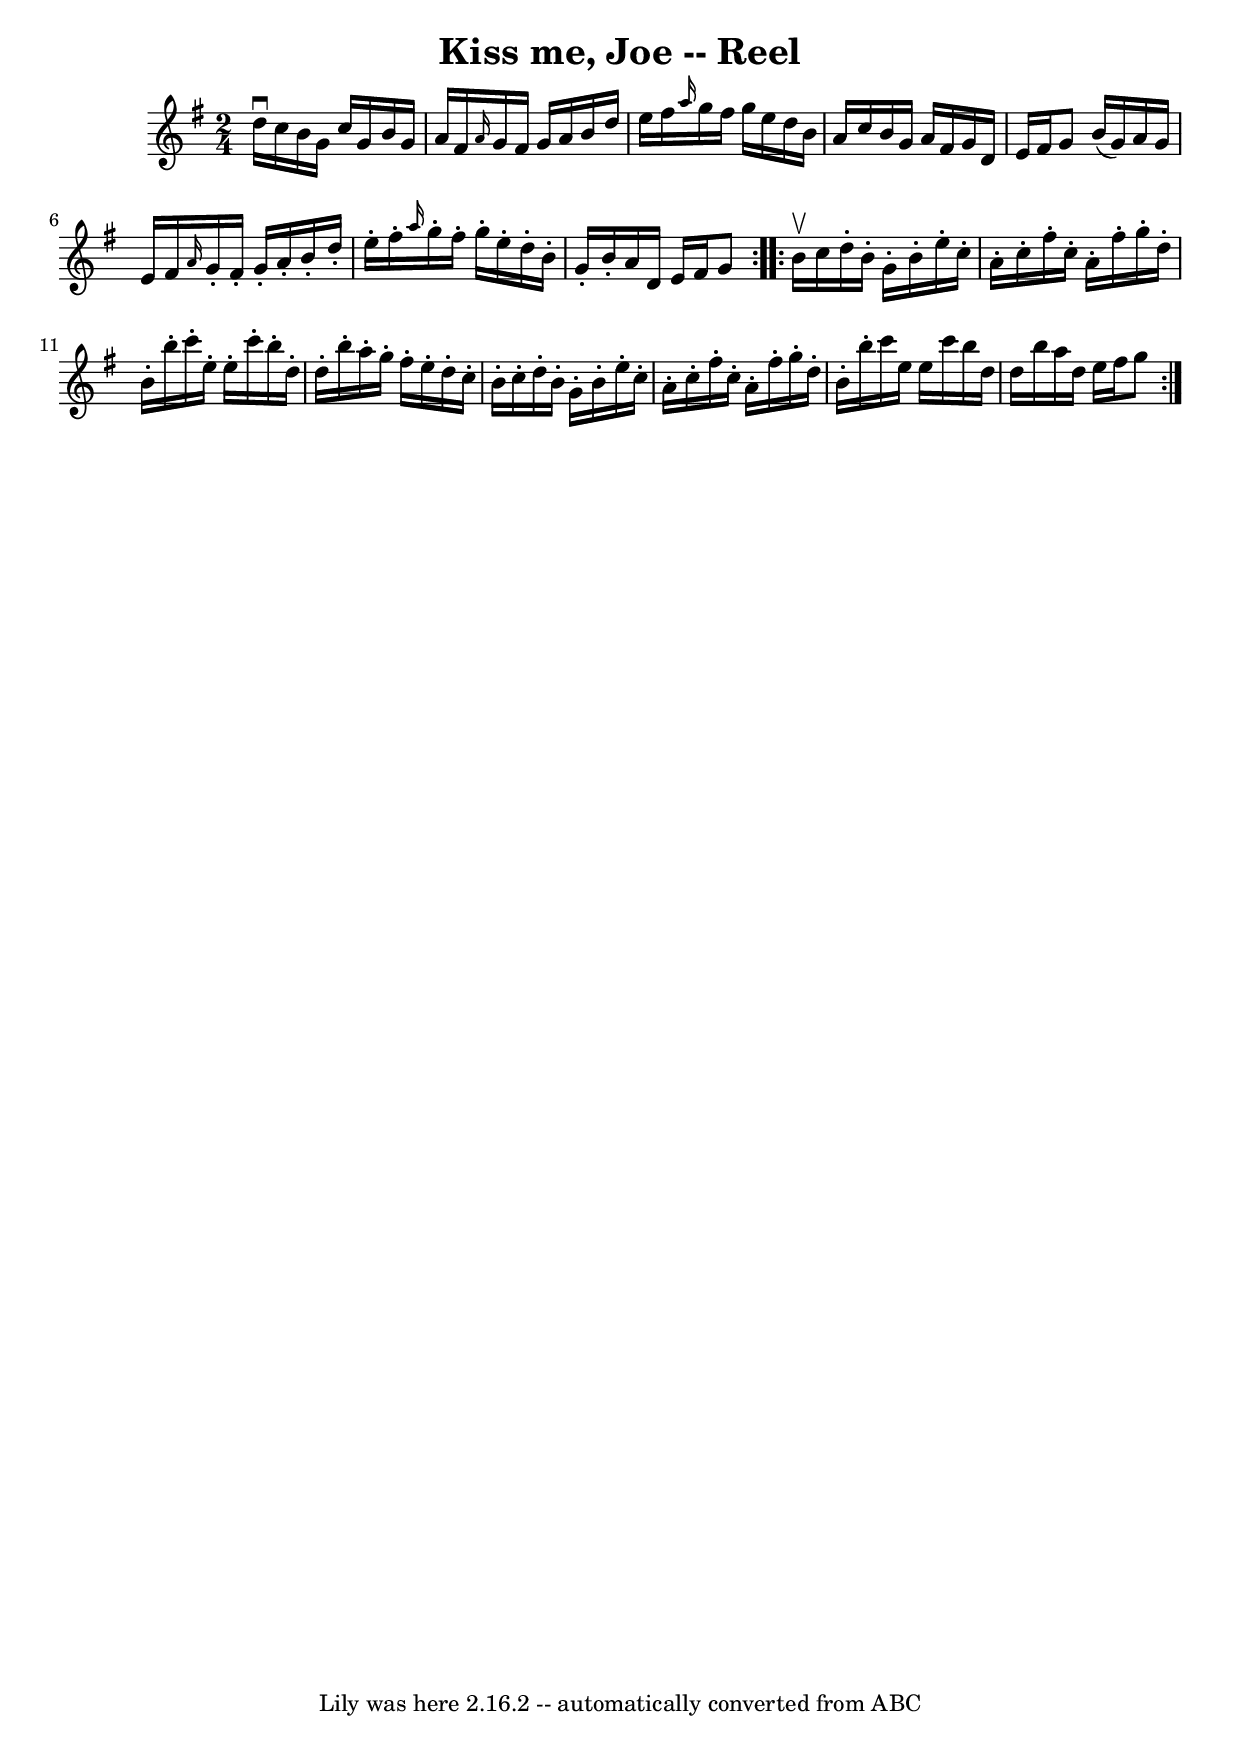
\version "2.16.2"
\include "Mammoth.ily"
\header {
  %% book = "Ryan's Mammoth Collection"
  crossRefNumber = "1"
  footnotes = ""
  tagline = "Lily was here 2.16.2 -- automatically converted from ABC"
  title = "Kiss me, Joe -- Reel"

}
voicedefault =  {



  \repeat volta 2 {

    \time 2/4 
    \key g \major     d''16^\downbow c''16   |
    b'16 g'16         c''16 g'16 b'16 g'16 a'16 fis'16   |
    \grace { a'16  
	   }        g'16 fis'16 g'16 a'16 b'16 d''16 e''16 fis''16   |
    
    \grace { a''16  
	   } g''16 fis''16 g''16 e''16 d''16 b'16         a'16 c''16   |
    b'16 g'16 a'16 fis'16 g'16 d'16         e'16 fis'16   |
    g'8 b'16 (g'16) a'16 g'16 e'16         fis'16   |
    \grace { a'16  
	   } g'16-. fis'16-. g'16-. a'16-.       b'16-. d''16-. e''16-. fis''16-.  |
    \grace { a''16  
	   }   
    g''16-. fis''16-. g''16-. e''16-. d''16-. b'16-. g'16-.        b'16-.  |
    a'16 d'16 e'16 fis'16 g'8  
  }     

  \repeat volta 2 {     b'16^\upbow c''16   |
    d''16-. b'16-. g'16-. b'16-. e''16-. c''16-. a'16-. c''16-. |
    fis''16-.        c''16-. a'16-. fis''16-. g''16-. d''16-. b'16-. b''16-.   |
    c'''16-. e''16-. e''16-. c'''16-. b''16-. d''16-.        d''16-. b''16-.  |
    a''16-. g''16-. fis''16-. e''16-.           d''16-. c''16-. b'16-. c''16-.  |
    d''16-. b'16-.        g'16-. b'16-. e''16-. c''16-. a'16-. c''16-.  |
    fis''16-. c''16-. a'16-. fis''16-. g''16-. d''16-. b'16-. b''16-.  |
    c'''16 e''16 e''16 c'''16 b''16 d''16 d''16         b''16   |
    a''16 d''16 e''16 fis''16 g''8    
  }   

}

\score{
  <<

    \context Staff="default"
    {
      \voicedefault 
      
    }

  >>
  \layout {
    
  }
  \midi {
  }

}
